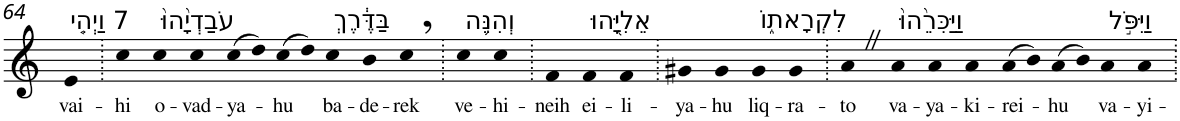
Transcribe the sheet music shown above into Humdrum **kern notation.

**kern	**text
*part1	*part1
*staff1	*staff1
*I"Piano	*
*I'Pno	*
!!LO:PB:g=z
*clefG2	*
*k[]	*
=64	=64
!LO:TX:a:t=7 וַיְהִ֤י	!
!	!LO:LY:b
4e	vai-
=65.	=65.
!	!LO:LY:b
4cc	-hi
!LO:TX:a:t=עֹבַדְיָ֙הוּ֙	!
!	!LO:LY:b
4cc	o-
!	!LO:LY:b
4cc	-vad-
!	!LO:LY:b
(>8cc	-ya-
8dd)	.
!	!LO:LY:b
(>8cc	-hu
8dd)	.
!LO:TX:a:t=בַּדֶּ֔רֶךְ	!
!	!LO:LY:b
4cc	ba-
!	!LO:LY:b
4b	-de-
!	!LO:LY:b
4cc,	-rek
=66.	=66.
!LO:TX:a:t=וְהִנֵּ֥ה	!
!	!LO:LY:b
4cc	ve-
!	!LO:LY:b
4cc	-hi-
=67.	=67.
!	!LO:LY:b
4f	-neih
!LO:TX:a:t=אֵלִיָּ֖הוּ	!
!	!LO:LY:b
4f	ei-
!	!LO:LY:b
4f	-li-
=68.	=68.
!	!LO:LY:b
4g#X	-ya-
!	!LO:LY:b
4g#	-hu
!LO:TX:a:t=לִקְרָאת֑וֹ	!
!	!LO:LY:b
4g#	liq-
!	!LO:LY:b
4g#	-ra-
=69.	=69.
!	!LO:LY:b
4aZ	-to
!LO:TX:a:t=וַיַּכִּרֵ֙הוּ֙	!
!	!LO:LY:b
4a	va-
!	!LO:LY:b
4a	-ya-
!	!LO:LY:b
4a	-ki-
!	!LO:LY:b
(>8a	-rei-
8b)	.
!	!LO:LY:b
(>8a	-hu
8b)	.
!LO:TX:a:t=וַיִּפֹּ֣ל	!
!	!LO:LY:b
4a	va-
!	!LO:LY:b
4a	-yi-
=.	=.
*-	*-
